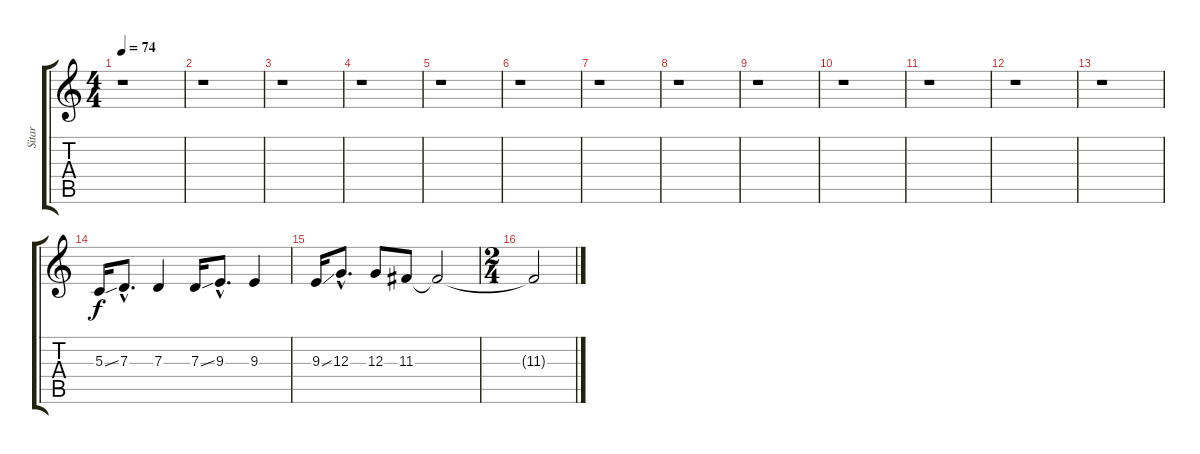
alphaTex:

\track ("Sitar" "Sitar") {instrument sitar}
\staff {score tabs}
\tuning (E4 B3 G3 D3 A2 E2) {hide}
\ts (4 4)
\tempo 74
\clef g2
\ks c
r.1{dy f} |
r.1 |
r.1 |
r.1 |
r.1 |
r.1 |
r.1 |
r.1 |
r.1 |
r.1 |
r.1 |
r.1 |
r.1 |
5.3{ss}.16 7.3{hac}.8{d} 7.3.4 7.3{ss}.16 9.3{hac}.8{d} 9.3.4 |
9.3{ss}.16 12.3{hac}.8{d} 12.3.8 11.3.8 11.3{t}.2 |
\ts (2 4)
11.3{t}.2
